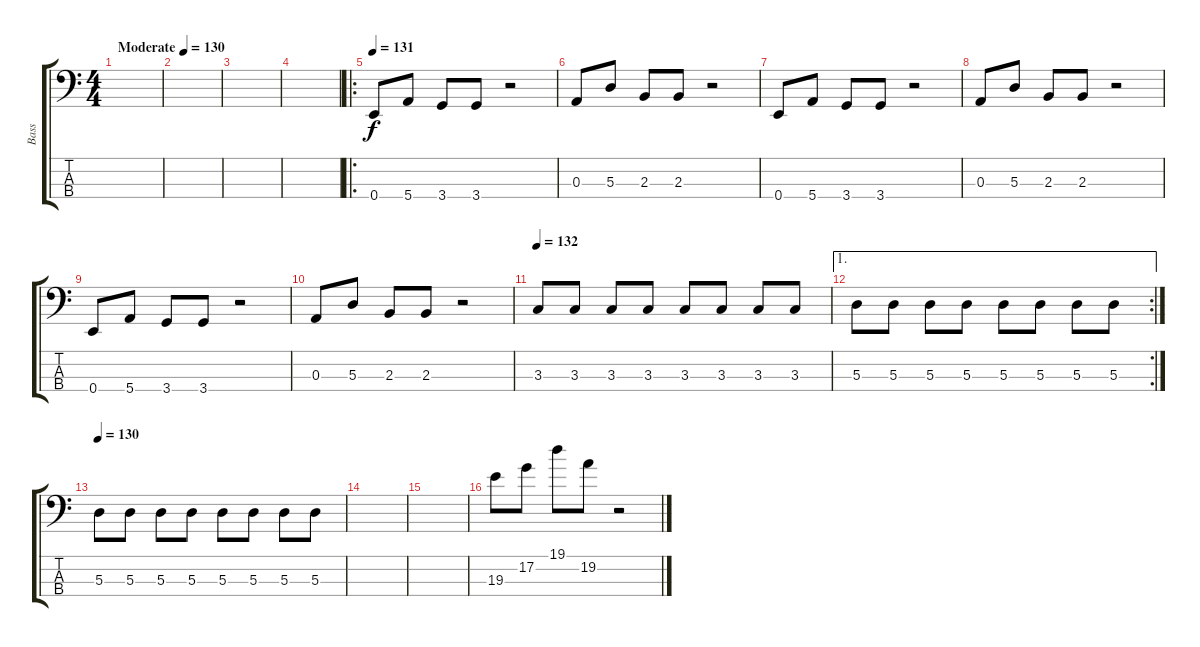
\track ("Bass" "Bass") {instrument electricbassfinger}
\staff {score tabs}
\tuning (G2 D2 A1 E1) {hide}
\ts (4 4)
\tempo (130 "Moderate")
\clef f4
\ks c
|
|
|
|
\ro
\tempo 131
0.4.8 5.4.8 3.4.8 3.4.8 r.2 |
0.3.8 5.3.8 2.3.8 2.3.8 r.2 |
0.4.8 5.4.8 3.4.8 3.4.8 r.2 |
0.3.8 5.3.8 2.3.8 2.3.8 r.2 |
0.4.8 5.4.8 3.4.8 3.4.8 r.2 |
0.3.8 5.3.8 2.3.8 2.3.8 r.2 |
\tempo 132
3.3.8 3.3.8 3.3.8 3.3.8 3.3.8 3.3.8 3.3.8 3.3.8 |
\ae 1
\rc 2
5.3.8 5.3.8 5.3.8 5.3.8 5.3.8 5.3.8 5.3.8 5.3.8 |
\tempo 130
5.3.8 5.3.8 5.3.8 5.3.8 5.3.8 5.3.8 5.3.8 5.3.8 |
|
|
19.3.8 17.2.8 19.1.8 19.2.8 r.2
